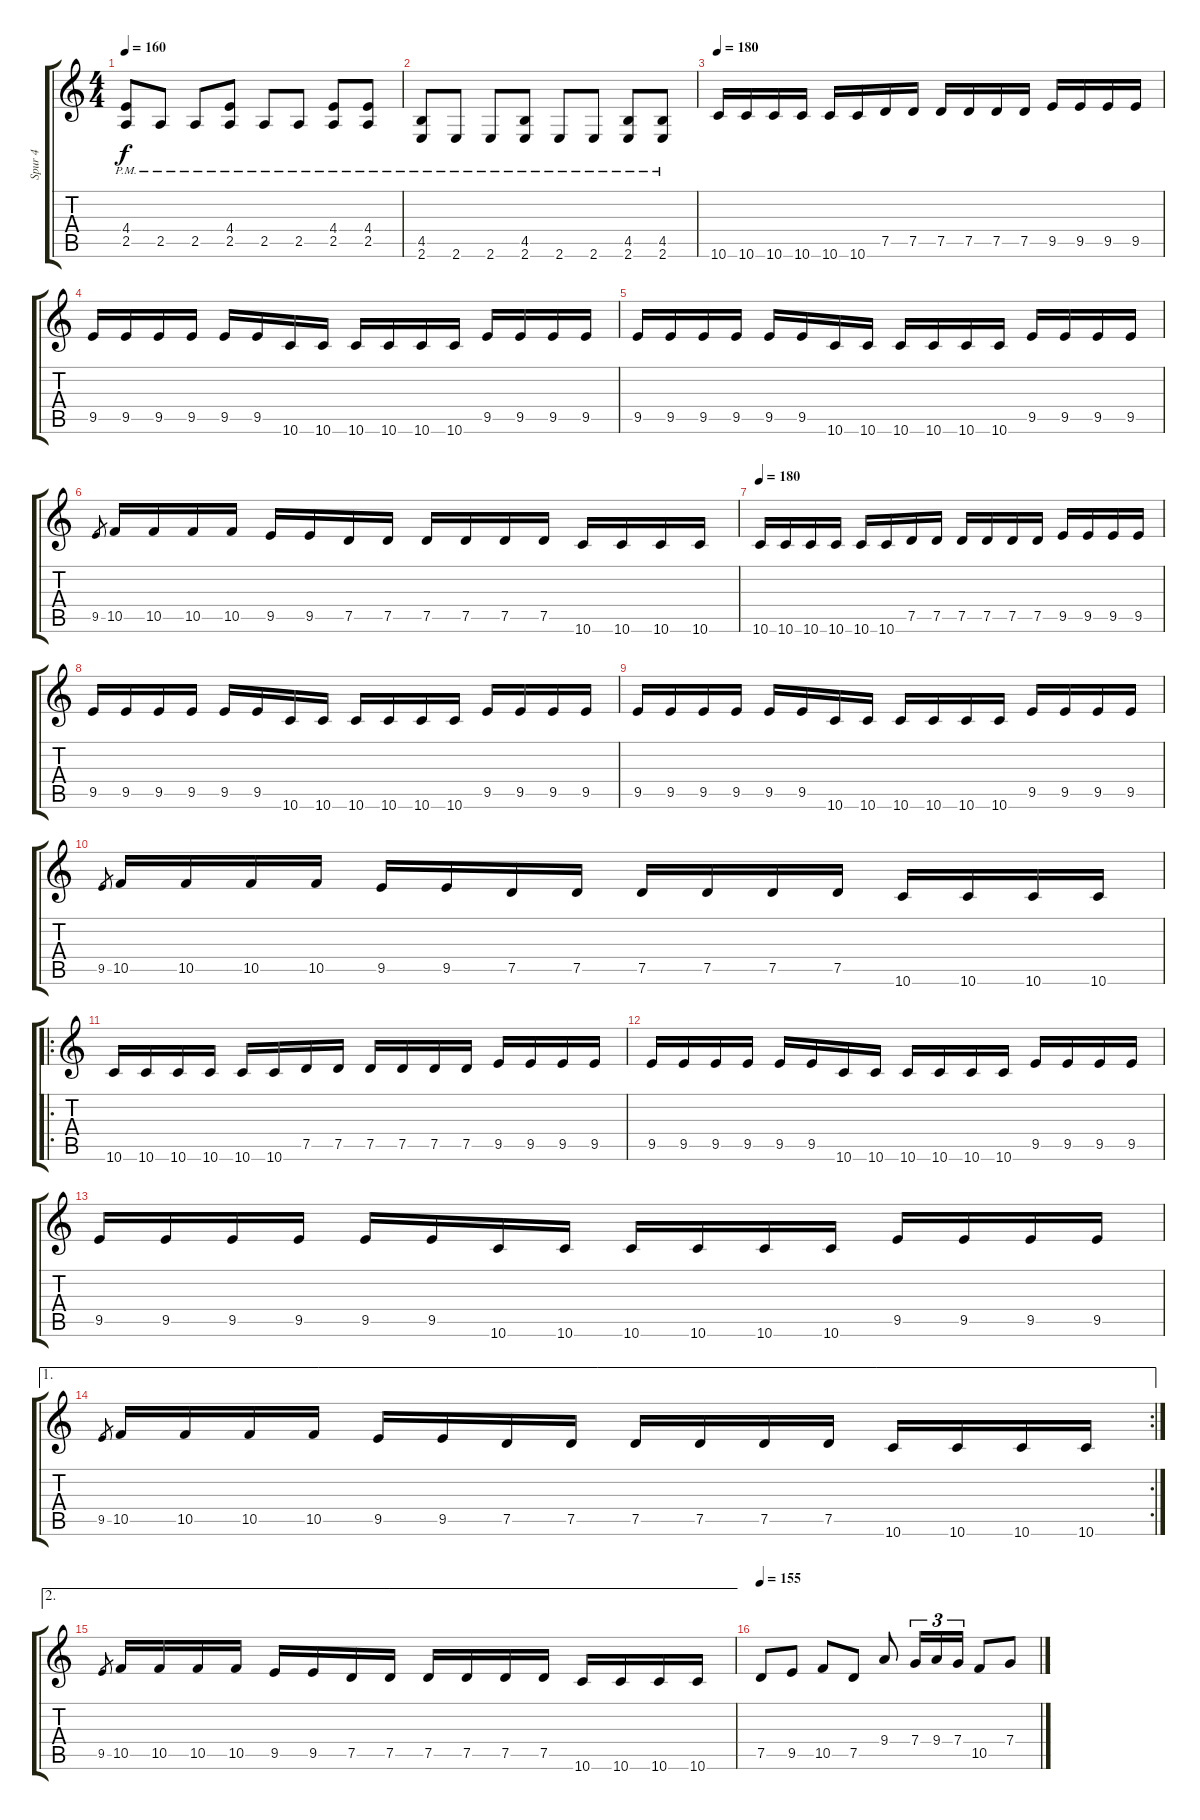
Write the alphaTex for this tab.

\track ("Spur 4" "Spur 4") {instrument distortionguitar}
\staff {score tabs}
\tuning (D4 A3 F3 C3 G2 D2) {hide}
\ts (4 4)
\tempo 160
\clef g2
\ks c
(4.4{pm} 2.5{pm}).8{dy f} 2.5{pm}.8 2.5{pm}.8 (4.4{pm} 2.5{pm}).8 2.5{pm}.8 2.5{pm}.8 (4.4{pm} 2.5{pm}).8 (4.4{pm} 2.5{pm}).8 |
(4.5{pm} 2.6{pm}).8 2.6{pm}.8 2.6{pm}.8 (4.5{pm} 2.6{pm}).8 2.6{pm}.8 2.6{pm}.8 (4.5{pm} 2.6{pm}).8 (4.5{pm} 2.6{pm}).8 |
\tempo 180
10.6.16 10.6.16 10.6.16 10.6.16 10.6.16 10.6.16 7.5.16 7.5.16 7.5.16 7.5.16 7.5.16 7.5.16 9.5.16 9.5.16 9.5.16 9.5.16 |
9.5.16 9.5.16 9.5.16 9.5.16 9.5.16 9.5.16 10.6.16 10.6.16 10.6.16 10.6.16 10.6.16 10.6.16 9.5.16 9.5.16 9.5.16 9.5.16 |
9.5.16 9.5.16 9.5.16 9.5.16 9.5.16 9.5.16 10.6.16 10.6.16 10.6.16 10.6.16 10.6.16 10.6.16 9.5.16 9.5.16 9.5.16 9.5.16 |
9.5.8{gr} 10.5.16 10.5.16 10.5.16 10.5.16 9.5.16 9.5.16 7.5.16 7.5.16 7.5.16 7.5.16 7.5.16 7.5.16 10.6.16 10.6.16 10.6.16 10.6.16 |
\tempo 180
10.6.16 10.6.16 10.6.16 10.6.16 10.6.16 10.6.16 7.5.16 7.5.16 7.5.16 7.5.16 7.5.16 7.5.16 9.5.16 9.5.16 9.5.16 9.5.16 |
9.5.16 9.5.16 9.5.16 9.5.16 9.5.16 9.5.16 10.6.16 10.6.16 10.6.16 10.6.16 10.6.16 10.6.16 9.5.16 9.5.16 9.5.16 9.5.16 |
9.5.16 9.5.16 9.5.16 9.5.16 9.5.16 9.5.16 10.6.16 10.6.16 10.6.16 10.6.16 10.6.16 10.6.16 9.5.16 9.5.16 9.5.16 9.5.16 |
9.5.8{gr} 10.5.16 10.5.16 10.5.16 10.5.16 9.5.16 9.5.16 7.5.16 7.5.16 7.5.16 7.5.16 7.5.16 7.5.16 10.6.16 10.6.16 10.6.16 10.6.16 |
\ro
10.6.16 10.6.16 10.6.16 10.6.16 10.6.16 10.6.16 7.5.16 7.5.16 7.5.16 7.5.16 7.5.16 7.5.16 9.5.16 9.5.16 9.5.16 9.5.16 |
9.5.16 9.5.16 9.5.16 9.5.16 9.5.16 9.5.16 10.6.16 10.6.16 10.6.16 10.6.16 10.6.16 10.6.16 9.5.16 9.5.16 9.5.16 9.5.16 |
9.5.16 9.5.16 9.5.16 9.5.16 9.5.16 9.5.16 10.6.16 10.6.16 10.6.16 10.6.16 10.6.16 10.6.16 9.5.16 9.5.16 9.5.16 9.5.16 |
\ae 1
\rc 2
9.5.8{gr} 10.5.16 10.5.16 10.5.16 10.5.16 9.5.16 9.5.16 7.5.16 7.5.16 7.5.16 7.5.16 7.5.16 7.5.16 10.6.16 10.6.16 10.6.16 10.6.16 |
\ae 2
9.5.8{gr} 10.5.16 10.5.16 10.5.16 10.5.16 9.5.16 9.5.16 7.5.16 7.5.16 7.5.16 7.5.16 7.5.16 7.5.16 10.6.16 10.6.16 10.6.16 10.6.16 |
\tempo 155
7.5.8 9.5.8 10.5.8 7.5.8 9.4.8 7.4.16{tu (3 2)} 9.4.16{tu (3 2)} 7.4.16{tu (3 2)} 10.5.8 7.4.8
